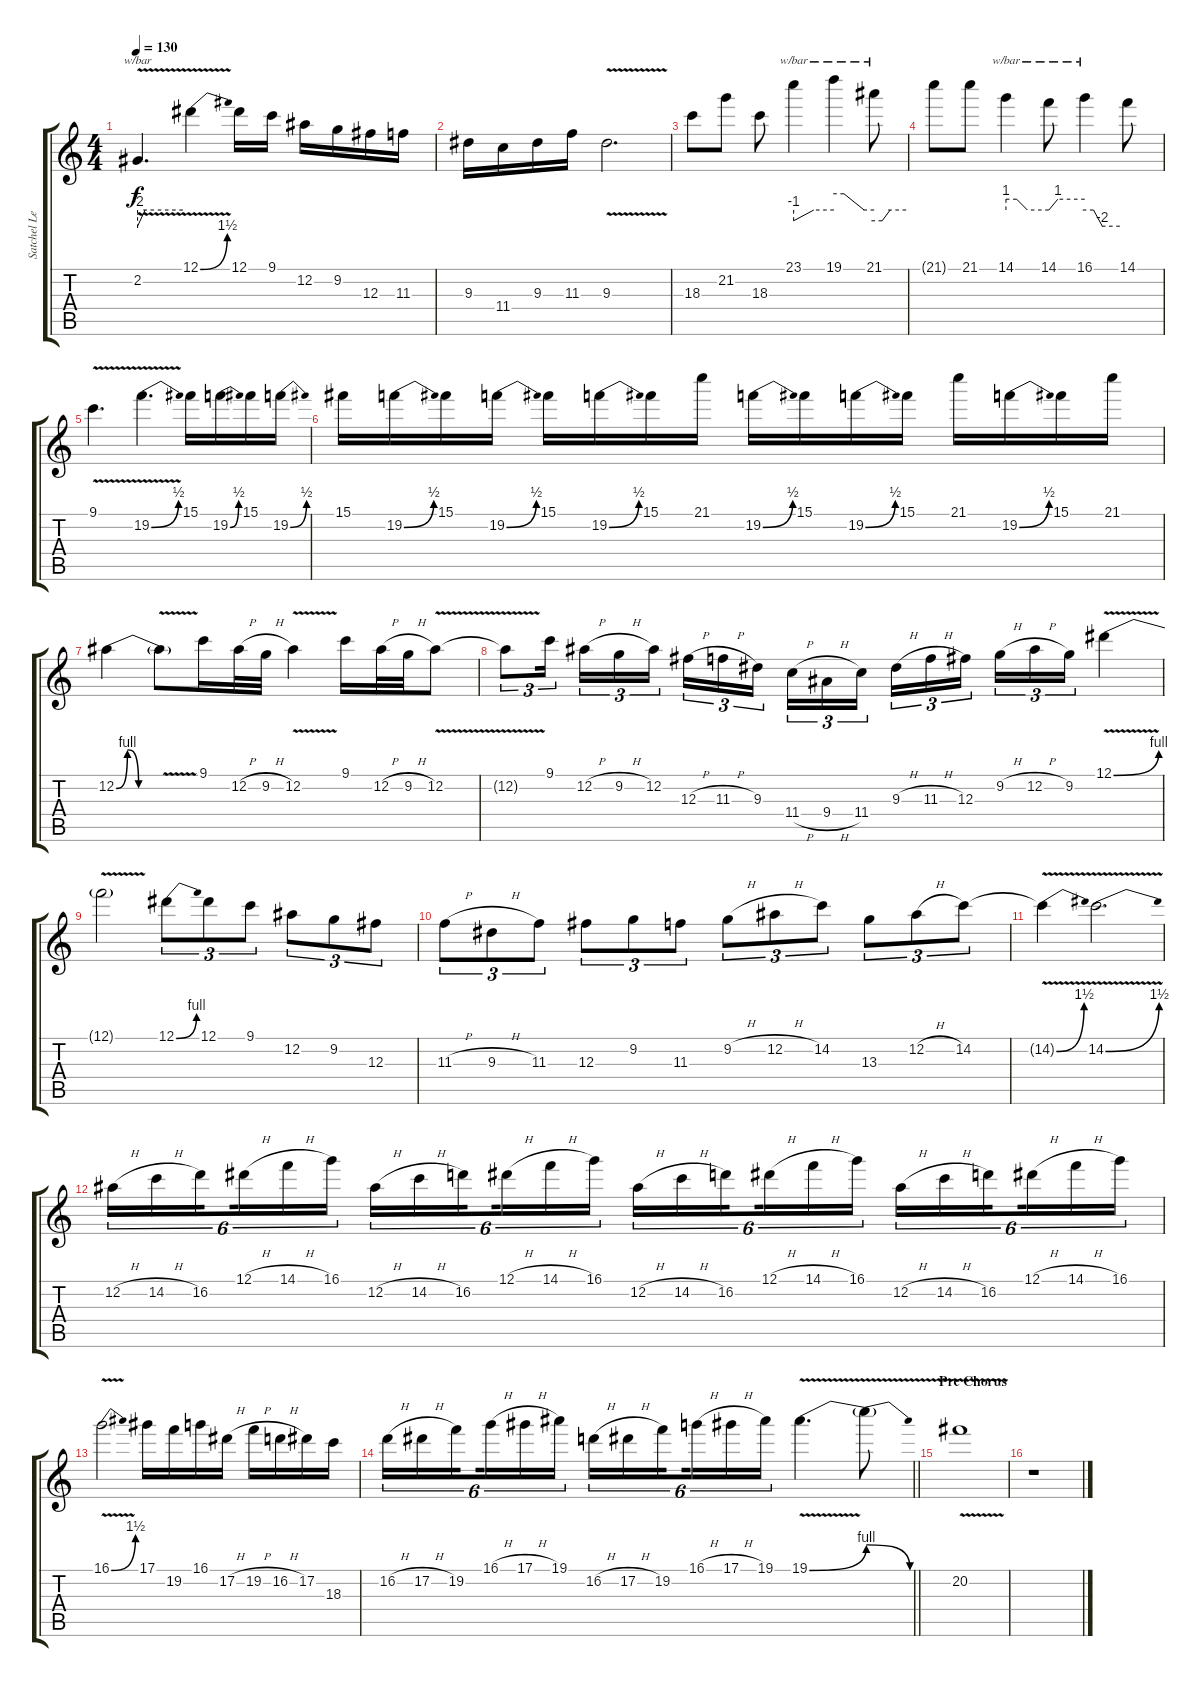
\track ("Satchel Lead" "Satchel Le") {instrument distortionguitar}
\staff {score tabs}
\tuning (Eb4 Bb3 Gb3 Db3 Ab2 Db2) {hide}
\ts (4 4)
\tempo 130
\clef g2
\ks c
2.2{v}.4{d tbe (custom default 0 -8 10 0 60 0) dy f} 12.1{be (bend 0 0 60 6) v}.4 12.1.16 9.1.16 12.2.16 9.2.16 12.3.16 11.3.16 |
9.3.16 11.4.16 9.3.16 11.3.16 9.3{v}.2{d} |
18.3.8 21.2.8 18.3.8 23.1.4{tbe (custom default 0 -4 30 0 60 0)} 19.1.4{tbe (custom default 0 8 15 8 45 0 60 0)} 21.1.8{tbe (custom default 0 -4 15 -4 30 0 60 0)} |
21.1{t}.8 21.1.8 14.1.4{tbe (custom default 0 4 15 4 30 0 60 0)} 14.1.8{tbe (custom default 0 0 15 4 60 4)} 16.1.4{tbe (custom default 0 0 15 0 30 -8 60 -8)} 14.1.8 |
9.1{v}.4{d} 19.2{be (bend 0 0 60 2) v}.4{d} 15.1.16 19.2{be (bend 0 0 60 2)}.16 15.1.16 19.2{be (bend 0 0 60 2)}.16 |
15.1.16 19.2{be (bend 0 0 60 2)}.16 15.1.16 19.2{be (bend 0 0 60 2)}.16 15.1.16 19.2{be (bend 0 0 60 2)}.16 15.1.16 21.1.16 19.2{be (bend 0 0 60 2)}.16 15.1.16 19.2{be (bend 0 0 60 2)}.16 15.1.16 21.1.16 19.2{be (bend 0 0 60 2)}.16 15.1.16 21.1.16 |
12.2{be (custom 0 0 15 4 30 0 60 0)}.4 12.2{v t}.8 9.1.16 12.2{h}.32 9.2{h}.32 12.2{v}.4 9.1.16 12.2{h}.32 9.2{h}.32 12.2{v}.8 |
12.2{t}.8{tu (3 2)} 9.1.16{tu (3 2) beam splitsecondary} 12.2{h}.16{tu (3 2)} 9.2{h}.16{tu (3 2)} 12.2.16{tu (3 2)} 12.3{h}.16{tu (3 2)} 11.3{h}.16{tu (3 2)} 9.3.16{tu (3 2) beam splitsecondary} 11.4{h}.16{tu (3 2)} 9.4{h}.16{tu (3 2)} 11.4.16{tu (3 2)} 9.3{h}.16{tu (3 2)} 11.3{h}.16{tu (3 2)} 12.3.16{tu (3 2) beam splitsecondary} 9.2{h}.16{tu (3 2)} 12.2{h}.16{tu (3 2)} 9.2.16{tu (3 2)} 12.1{be (bend 0 0 60 4) v}.4 |
12.1{t}.2 12.1{be (bend 0 0 60 4)}.8{tu (3 2)} 12.1.8{tu (3 2)} 9.1.8{tu (3 2)} 12.2.8{tu (3 2)} 9.2.8{tu (3 2)} 12.3.8{tu (3 2)} |
11.3{h}.8{tu (3 2)} 9.3{h}.8{tu (3 2)} 11.3.8{tu (3 2)} 12.3.8{tu (3 2)} 9.2.8{tu (3 2)} 11.3.8{tu (3 2)} 9.2{h}.8{tu (3 2)} 12.2{h}.8{tu (3 2)} 14.2.8{tu (3 2)} 13.3.8{tu (3 2)} 12.2{h}.8{tu (3 2)} 14.2.8{tu (3 2)} |
14.2{be (bend 0 0 60 6) v t}.4 14.2{be (bend 0 0 60 6) v}.2{d} |
12.2{h}.16{tu (6 4)} 14.2{h}.16{tu (6 4)} 16.2.16{tu (6 4) beam splitsecondary} 12.1{h}.16{tu (6 4)} 14.1{h}.16{tu (6 4)} 16.1.16{tu (6 4)} 12.2{h}.16{tu (6 4)} 14.2{h}.16{tu (6 4)} 16.2.16{tu (6 4) beam splitsecondary} 12.1{h}.16{tu (6 4)} 14.1{h}.16{tu (6 4)} 16.1.16{tu (6 4)} 12.2{h}.16{tu (6 4)} 14.2{h}.16{tu (6 4)} 16.2.16{tu (6 4) beam splitsecondary} 12.1{h}.16{tu (6 4)} 14.1{h}.16{tu (6 4)} 16.1.16{tu (6 4)} 12.2{h}.16{tu (6 4)} 14.2{h}.16{tu (6 4)} 16.2.16{tu (6 4) beam splitsecondary} 12.1{h}.16{tu (6 4)} 14.1{h}.16{tu (6 4)} 16.1.16{tu (6 4)} |
16.1{be (bend 0 0 60 6) v}.2 17.1.16 19.2.16 16.1.16 17.2{h}.16 19.2{h}.16 16.2{h}.16 17.2.16 18.3.16 |
\barLineRight lightlight
16.2{h}.16{tu (6 4)} 17.2{h}.16{tu (6 4)} 19.2.16{tu (6 4) beam splitsecondary} 16.1{h}.16{tu (6 4)} 17.1{h}.16{tu (6 4)} 19.1.16{tu (6 4)} 16.2{h}.16{tu (6 4)} 17.2{h}.16{tu (6 4)} 19.2.16{tu (6 4) beam splitsecondary} 16.1{h}.16{tu (6 4)} 17.1{h}.16{tu (6 4)} 19.1.16{tu (6 4)} 19.1{be (bend 0 0 60 4) v}.4{d} 19.1{be (release 0 4 60 0) t}.8 |
\section ("" "Pre Chorus")
20.2{v}.1 |
r.1
